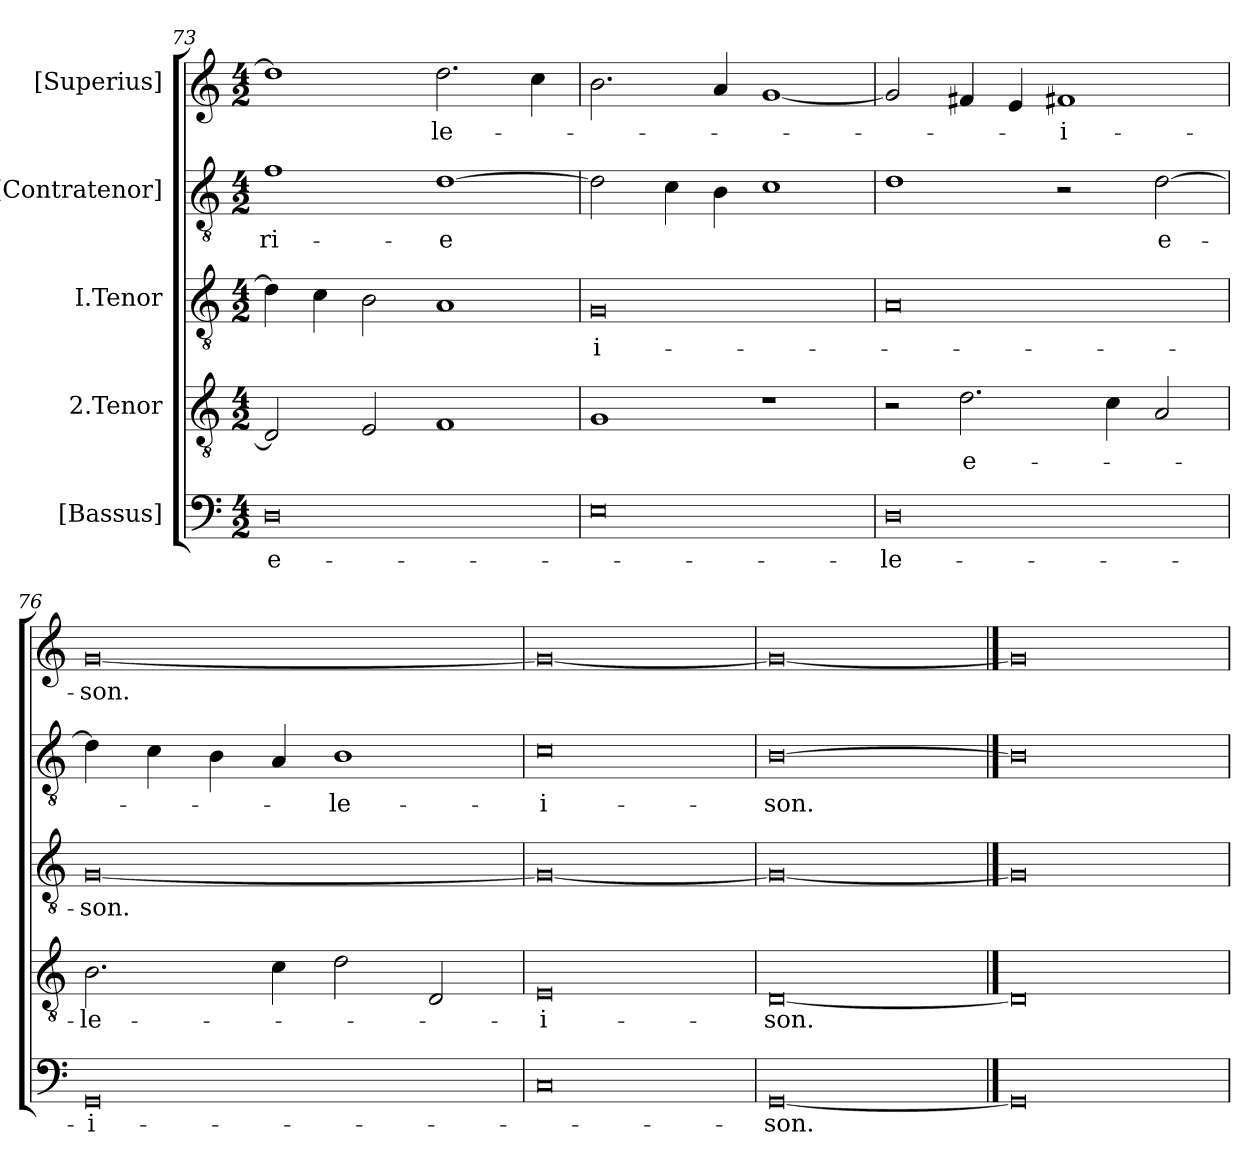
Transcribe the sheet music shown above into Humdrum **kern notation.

**kern	**text	**kern	**text	**kern	**text	**kern	**text	**kern	**text
*part5	*part5	*part4	*part4	*part3	*part3	*part2	*part2	*part1	*part1
*staff5	*staff5	*staff4	*staff4	*staff3	*staff3	*staff2	*staff2	*staff1	*staff1
*I"[Bassus]	*	*I"2.Tenor	*	*I"I.Tenor	*	*I"[Contratenor]	*	*I"[Superius]	*
*clefF4	*	*clefGv2	*	*clefGv2	*	*clefGv2	*	*clefG2	*
*k[]	*	*k[]	*	*k[]	*	*k[]	*	*k[]	*
*M4/2	*	*M4/2	*	*M4/2	*	*M4/2	*	*M4/2	*
=73	=73	=73	=73	=73	=73	=73	=73	=73	=73
0D\	e-	2D/]	.	4d\]	.	1f\	-ri-	1dd\]	.
.	.	.	.	4c\	.	.	.	.	.
.	.	2E/	.	2B\	.	.	.	.	.
.	.	1F/	.	1A/	.	[1d\	-e	2.dd\	-le-
.	.	.	.	.	.	.	.	4cc\	.
=74	=74	=74	=74	=74	=74	=74	=74	=74	=74
0E\	.	1G/	.	0G/	-i-	2d\]	.	2.b\	.
.	.	.	.	.	.	4c\	.	.	.
.	.	.	.	.	.	4B\	.	4a/	.
.	.	1r	.	.	.	1c\	.	[1g/	.
=75	=75	=75	=75	=75	=75	=75	=75	=75	=75
0D\	-le-	2r	.	0A/	.	1d\	.	2g/]	.
.	.	2.d\	e-	.	.	.	.	4f#X/	.
.	.	.	.	.	.	.	.	4e/	.
.	.	.	.	.	.	2r	.	1f#X/	-i-
.	.	4c\	.	.	.	.	.	.	.
.	.	2A/	.	.	.	[2d\	e-	.	.
=76	=76	=76	=76	=76	=76	=76	=76	=76	=76
0GG/	-i-	2.B\	-le-	[0G/	-son.	4d\]	.	[0g/	-son.
.	.	.	.	.	.	4c\	.	.	.
.	.	.	.	.	.	4B\	.	.	.
.	.	4c\	.	.	.	4A/	.	.	.
.	.	2d\	.	.	.	1B\	-le-	.	.
.	.	2D/	.	.	.	.	.	.	.
=77	=77	=77	=77	=77	=77	=77	=77	=77	=77
0C/	.	0E/	-i-	0G/_	.	0c\	-i-	0g/_	.
=78	=78	=78	=78	=78	=78	=78	=78	=78	=78
[0GG/	-son.	[0D/	-son.	0G/_	.	[0B\	-son.	0g/_	.
==79	==79	==79	==79	==79	==79	==79	==79	==79	==79
0GG/]	.	0D/]	.	0G/]	.	0B\]	.	0g/]	.
=	=	=	=	=	=	=	=	=	=
*-	*-	*-	*-	*-	*-	*-	*-	*-	*-
